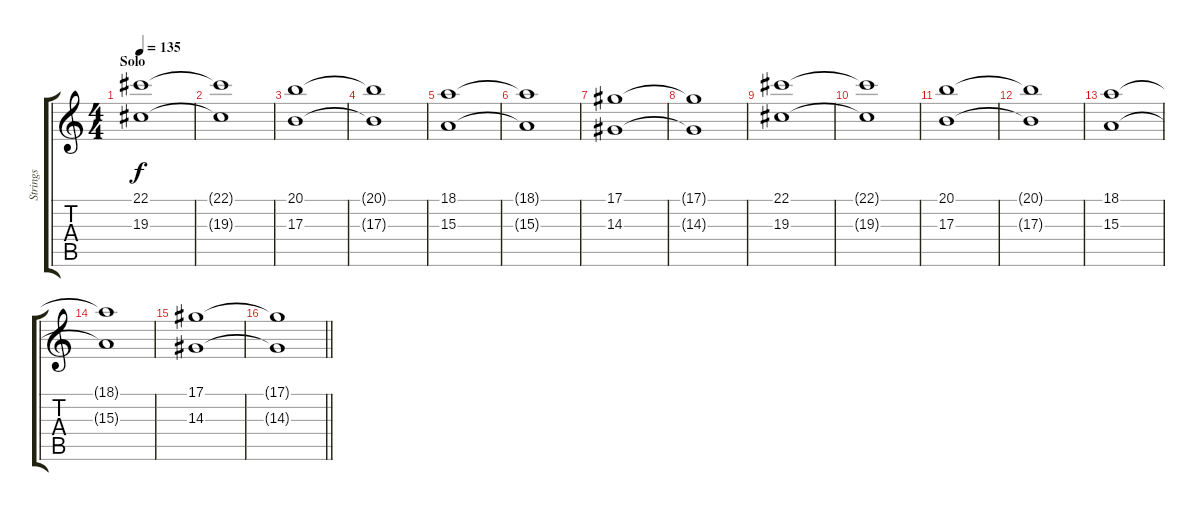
\track ("Strings" "Strings") {instrument stringensemble1}
\staff {score tabs}
\tuning (Eb4 Bb3 Gb3 Db3 Ab2 Eb2) {hide}
\ts (4 4)
\section ("" "Solo")
\tempo 135
\clef g2
\ks c
(22.1 19.3).1{dy f} |
(22.1{t} 19.3{t}).1 |
(20.1 17.3).1 |
(20.1{t} 17.3{t}).1 |
(18.1 15.3).1 |
(18.1{t} 15.3{t}).1 |
(17.1 14.3).1 |
(17.1{t} 14.3{t}).1 |
(22.1 19.3).1 |
(22.1{t} 19.3{t}).1 |
(20.1 17.3).1 |
(20.1{t} 17.3{t}).1 |
(18.1 15.3).1 |
(18.1{t} 15.3{t}).1 |
(17.1 14.3).1 |
\barLineRight lightlight
(17.1{t} 14.3{t}).1
